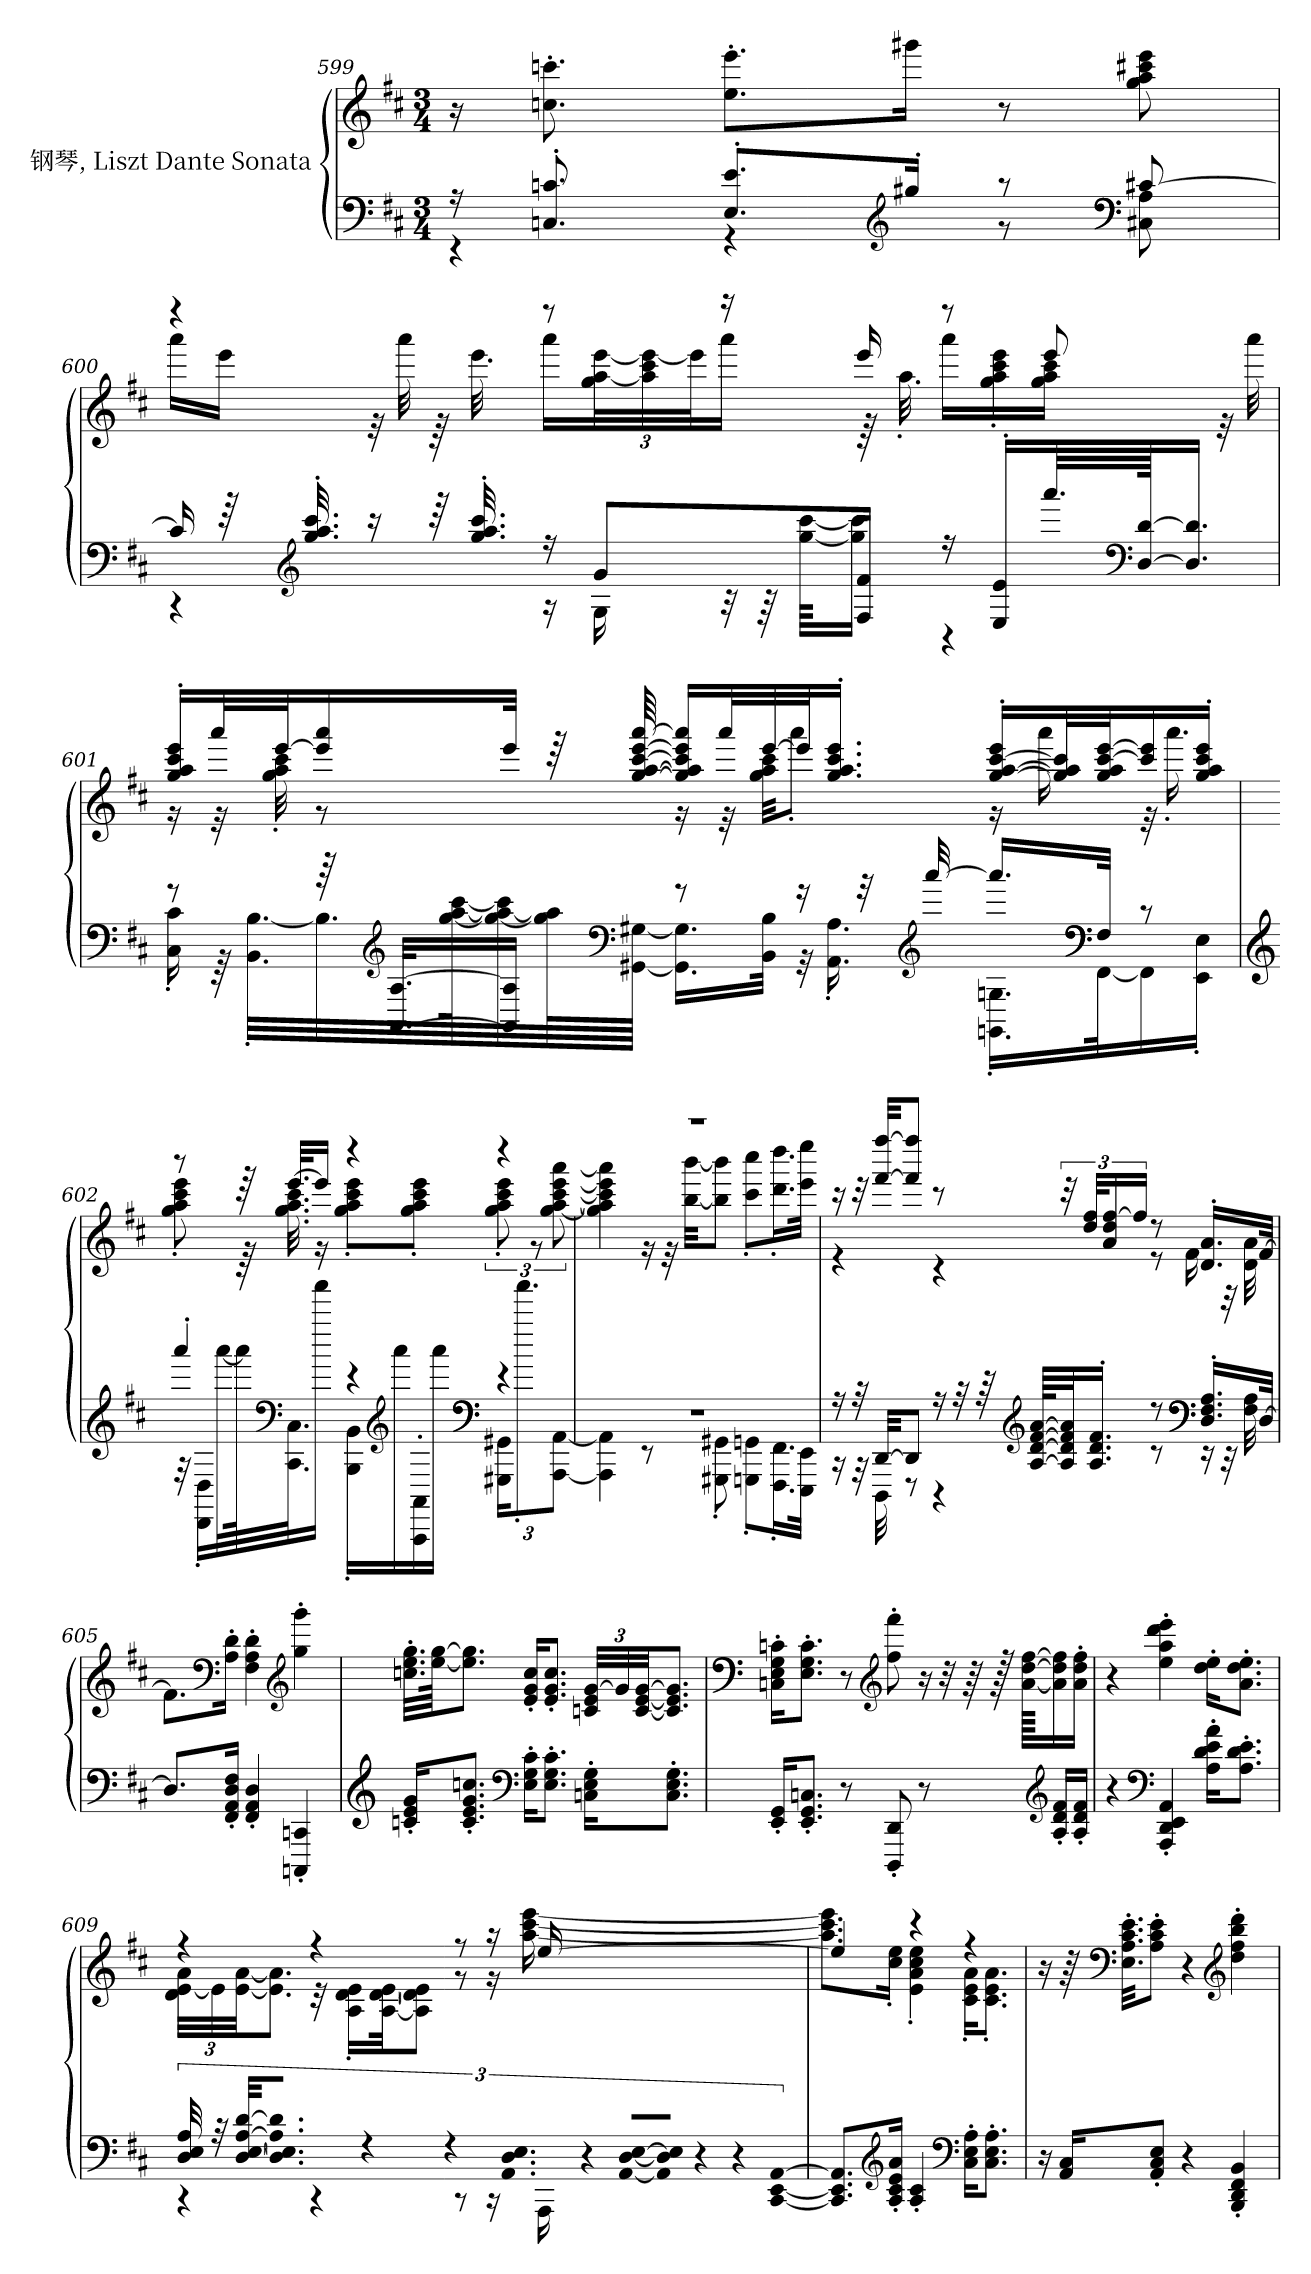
**kern	**kern
*part1	*part1
*staff2	*staff1
*I"钢琴, Liszt Dante Sonata	*
!!LO:LB:g=z
*clefF4	*clefG2
*k[f#c#]	*k[f#c#]
*M3/4	*M3/4
=599	=599
*^	*
16r	4r	16r
8.Cn/' 8.cn/'	.	8.ccn\' 8.cccn\'
8.E/' 8.e/'L	4r	8.ee\' 8.eee\'L
*clefG2	*	*
16gg#X'/Jk	.	16ggg#X\Jk
8r	8r	8r
*clefF4	*	*
[8c#X/	8C#X\ 8A\	8gg\ 8aa\ 8ccc#X\ 8eee\
!!LO:LB:g=z
=600	=600	=600
*	*	*^
16c#/]	4r	4r	16aaa\LL
64r	.	.	16eee\JJ
*clefG2	*	*	*
32.gg/' 32.aa/' 32.ccc#/'	.	.	.
16r	.	.	32r
.	.	.	32aaa\
64r	.	.	64r
32.gg/' 32.aa/' 32.ccc#/'	.	.	32.eee\
16r	16r	8r	16aaa\LL
*	*	*	*Xbrackettup
8g/L	16G\	.	48gg\ [48aa\ [48eee\L
.	.	.	48aa\] 48ccc#\ 48eee\_
.	.	.	48eee\J]
.	32r	16r	16aaa\JJ
.	64r	.	.
.	[64gg\ [64ccc#\KKLL	.	.
16F#/ 16f#/Jk	16gg\] 16ccc#\]JJ	16eee/	64r
.	.	.	32.aa'\
16r	4r	8r	16aaa\LL
16E/' 16e/'LL	.	.	16gg\' 16aa\' 16ccc#\' 16eee\'
64.aaa/LL	.	8eee/	16gg\ 16aa\ 16ccc#\JJ
*clefF4	*	*	*
[128D/ [128d/JJK	.	.	.
16.D/] 16.d/]JJ	.	.	.
.	.	.	32r
.	.	.	32aaa\
!!LO:LB:g=z	!!
=601	=601	=601	=601
8r	16C#\' 16c#\'	16gg/' 16aa/' 16ccc#/' 16eee/'LL	16r
.	64r	32aaa/L	32r
.	32.BB\' [32.B\'LLL	.	.
.	.	[32eee/J	32gg\' 32aa\' 32ccc#\'
64r	32.B\]	16eee/] 16aaa/	8r
*clefG2	*	*	*
[32.AA/ [32.A/KLL	.	.	.
.	[64gg\ [64aa\ [64ccc#\K	.	.
16AA/] 16A/]JJ	32gg\_ 32aa\_ 32ccc#\]	32eee/JJk	.
.	64gg\] 64aa\]L	64r	.
*clefF4	*	*	*
.	[64GG#X\ [64G#X\JJJJ	[64gg/ [64aa/ [64ccc#/ [64eee/ [64aaa/	.
8r	16.GG#\] 16.G#\]LL	16gg/] 16aa/] 16ccc#/] 16eee/] 16aaa/]LL	16r
.	.	32aaa/L	32r
.	32BB\ 32B\JJk	[32eee/	32gg\ 32aa\ 32ccc#\KKL
16r	32r	32eee/J]	8aaa'\J
.	16.AA\' 16.A\'	16.gg/' 16.aa/' 16.ccc#/' 16.eee/'JJ	.
32r	.	.	.
*clefG2	*	*	*
[32aaa/	.	.	.
16.aaa/LL]	16.GGn\' 16.Gn\'LL	[16gg/' [16aa/' [16ccc#/' 16eee/'LL	16r
.	.	32gg/] 32aa/] 32ccc#/]L	16aaa\
*clefF4	*	*	*
32F#/JJk	[32FF#\K	32gg/ 32aa/ [32ccc#/ [32eee/J	.
8r	16FF#\]	16ccc#/] 16eee/]	32r
.	.	.	16.aaa'\
.	16EE\' 16E\'JJ	16gg/' 16aa/' 16ccc#/' 16eee/'JJ	.
!!LO:PB:g=z	!!
=602	=602	=602	=602
*clefG2	*	*	*
4aaa'/	32r	8r	8gg\' 8aa\' 8ccc#\' 8eee\'
.	16DD\' 16D\'LL	.	.
.	[32aaa\L	.	.
.	64aaa\K]	64r	64r
*clefF4	*	*	*
.	32.CC#\ 32.C#\J	[32.eee/KLL	32.gg\ 32.aa\ 32.ccc#\
.	16aaa\JJ	16eee/JJ]	16r
4r	16BBB\' 16BB\'LL	4r	8gg\' 8aa\' 8ccc#\' 8eee\'L
*clefG2	*	*	*
.	16aaa\	.	.
.	16AAA\' 16AA\'	.	8gg\' 8aa\' 8ccc#\' 8eee\'J
.	16aaa\JJ	.	.
*clefF4	*	*	*
*	*Xbrackettup	*	*brackettup
4r	24GGG#X\ 24GG#X\KL	4r	12gg\' 12aa\' 12ccc#\' 12eee\'
.	12.aaa'\	.	.
.	.	.	12r
.	[12AAA\ [12AA\J	.	[12gg\ [12aa\ [12ccc#\ [12eee\ [12aaa\
=603	=603	=603	=603
2.r	4AAA\] 4AA\]	2.r	4gg\] 4aa\] 4ccc#\] 4eee\] 4aaa\]
.	8r	.	16r
.	.	.	32r
.	.	.	[32bb\ [32bbb\KKL
.	8GGG#X\' 8GG#X\'	.	8bb\] 8bbb\]J
.	8GGGn\' 8GGn\'L	.	8ccc#\' 8cccc#\'L
.	16.FFF#\' 16.FF#\'L	.	16.ddd\' 16.dddd\'L
.	32EEE\ 32EE\JJk	.	32eee\ 32eeee\JJk
!!LO:LB:g=z	!!
=604	=604	=604	=604
16r	16r	16r	4r
32r	32r	32r	.
[32DD/KKL	32DDD\	[32fff#/ [32ffff#/KKL	.
8DD/J]	8r	8fff#/] 8ffff#/]J	.
16r	4r	8r	4r
32r	.	.	.
64r	.	.	.
*clefG2	*	*	*
[64A/ [64d/ [64f#/ [64a/KLLL	.	.	.
32A/] 32d/] 32f#/] 32a/]J	.	48r	.
.	.	48dd/ 48ff#/KLL	.
16.A/' 16.d/' 16.f#/'JJ	.	.	.
.	.	24a/ 24dd/ [24ff#/	.
.	.	24ff#/JJ]	.
8r	8r	8r	8r
*clefF4	*	*	*
16.D/' 16.F#/' 16.A/'LL	16r	16.d/' 16.a/'LL	16f#\
.	32r	.	32r
[32D/JJk	32F#\ 32A\	[32f#/JJk	32d\ 32a\
*v	*v	*	*
*	*v	*v
=605	=605
8.D/L]	8.f#\L]
*	*clefF4
16FF#/' 16AA/' 16D/' 16F#/'Jk	16A\' 16d\'Jk
4FF#/' 4AA/' 4D/'	4F#\' 4A\' 4d\'
*	*clefG2
4CCCn/' 4CCn/'	4gg\' 4ggg\'
!!LO:LB:g=z
=606	=606
*clefG2	*
16cn/' 16e/' 16g/'KL	32.ccn\' 32.ee\' 32.gg\'LLL
.	[64ee\ [64gg\JJK
8.c/' 8.e/' 8.g/' 8.ccn/'J	8.ee\] 8.gg\]J
*clefF4	*
16E\' 16G\' 16c\'KL	16e/' 16g/' 16cc/'KL
8.E\' 8.G\' 8.c\'J	8.e/' 8.g/' 8.cc/'J
*	*Xbrackettup
16Cn\' 16E\' 16G\'KL	48cn/ 48e/ [48g/LLL
.	48g/]
.	[48c/ [48e/ [48g/JJ
8.C\' 8.E\' 8.G\'J	8.c/] 8.e/] 8.g/]J
=607	=607
*	*clefF4
16EE/' 16GG/'KL	16Cn\' 16E\' 16G\' 16cn\'KL
8.EE/' 8.GG/' 8.Cn/'J	8.E\' 8.G\' 8.c\'J
8r	8r
*	*clefG2
8DDD/' 8DD/'	8ff#\' 8fff#\'
8r	16r
.	32r
.	64r
.	128r
.	[128a\ [128dd\ [128ff#\KKKLL
*clefG2	*
16A/' 16d/' 16f#/'LL	16a\] 16dd\] 16ff#\]
16A/' 16d/' 16f#/'JJ	16a\' 16dd\' 16ff#\'JJ
=608	=608
4r	4r
*clefF4	*
4AAA/' 4DD/' 4EE/' 4AA/'	4ee\' 4aa\' 4ddd\' 4eee\'
16A\' 16d\' 16e\' 16a\'KL	16dd\' 16ee\'KL
8.A\' 8.d\' 8.e\'J	8.a\' 8.dd\' 8.ee\'J
!!LO:LB:g=z
=609	=609
*brackettup	*
*^	*^
48D/ 48E/ 48A/	4r	4r	48d\ [48e\ 48a\LLL
48r	.	.	48e\]
[48D/ [48E/ [48A/ [48d/KKL	.	.	[48e\ [48a\JJ
8.D/] 8.E/] 8.A/] 8.d/]J	.	.	8.e\] 8.a\]J
32r	4r	4r	32r
128r	.	.	16A\' 16d\' 16e\'LL
64.AA/ 64.D/ 64.E/	.	.	.
32r	.	.	.
[32AA/ [32D/ [32E/KKL	.	.	[32A\ [32d\ [32e\JK
8AA/] 8D/] 8E/]J	.	.	8A\] 8d\] 8e\]J
8r	8r	8r	8r
16r	16r	16r	16r
[16CC#/ [16EE/ [16AA/	16AAA\	[16ee/	[16aa\ [16ccc#\ [16eee\
*v	*v	*	*
=610	=610	=610
8.CC#/] 8.EE/] 8.AA/]L	4ee/]	8.aa\] 8.ccc#\] 8.eee\]L
*clefG2	*	*
16A/' 16c#/' 16e/' 16a/'Jk	.	16cc#\' 16ee\'Jk
4A/' 4c#/'	4r	4e\' 4a\' 4cc#\' 4ee\'
*clefF4	*	*
16C#\' 16E\' 16A\'KL	4r	16c#\' 16e\' 16a\'KL
8.C#\' 8.E\' 8.A\'J	.	8.c#\' 8.e\' 8.a\'J
*	*v	*v
=611	=611
16r	16r
16AA/ 16C#/KL	64r
*	*clefF4
.	32.E\' 32.A\' 32.c#\' 32.e\'KKL
8AA/' 8C#/' 8E/'J	8A\' 8c#\' 8e\'J
4r	4r
*	*clefG2
4BBB/' 4DD/' 4FF#/' 4BB/'	4dd\' 4ff#\' 4bb\' 4ddd\'
=	=
*-	*-
